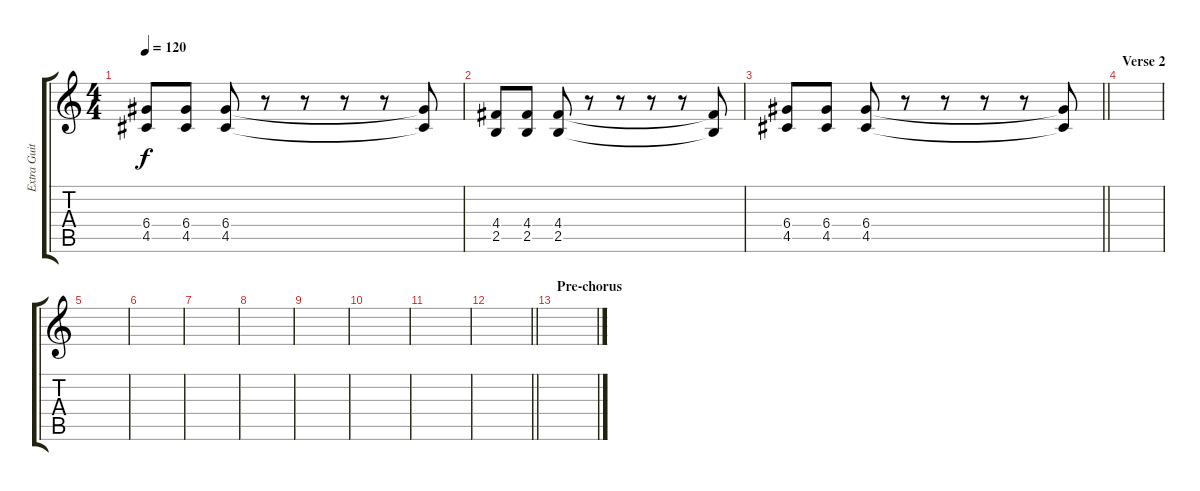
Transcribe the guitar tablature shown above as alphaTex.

\track ("Extra Guitar" "Extra Guit") {instrument distortionguitar}
\staff {score tabs}
\tuning (E4 B3 G3 D3 A2 E2) {hide}
\ts (4 4)
\tempo 120
\clef g2
\ks c
(6.4 4.5).8{dy f} (6.4 4.5).8 (6.4 4.5).8 r.8 r.8 r.8 r.8 (6.4{t} 4.5{t}).8 |
(4.4 2.5).8 (4.4 2.5).8 (4.4 2.5).8 r.8 r.8 r.8 r.8 (4.4{t} 2.5{t}).8 |
\barLineRight lightlight
(6.4 4.5).8 (6.4 4.5).8 (6.4 4.5).8 r.8 r.8 r.8 r.8 (6.4{t} 4.5{t}).8 |
\section ("" "Verse 2")
|
|
|
|
|
|
|
|
\barLineRight lightlight
|
\section ("" "Pre-chorus")
